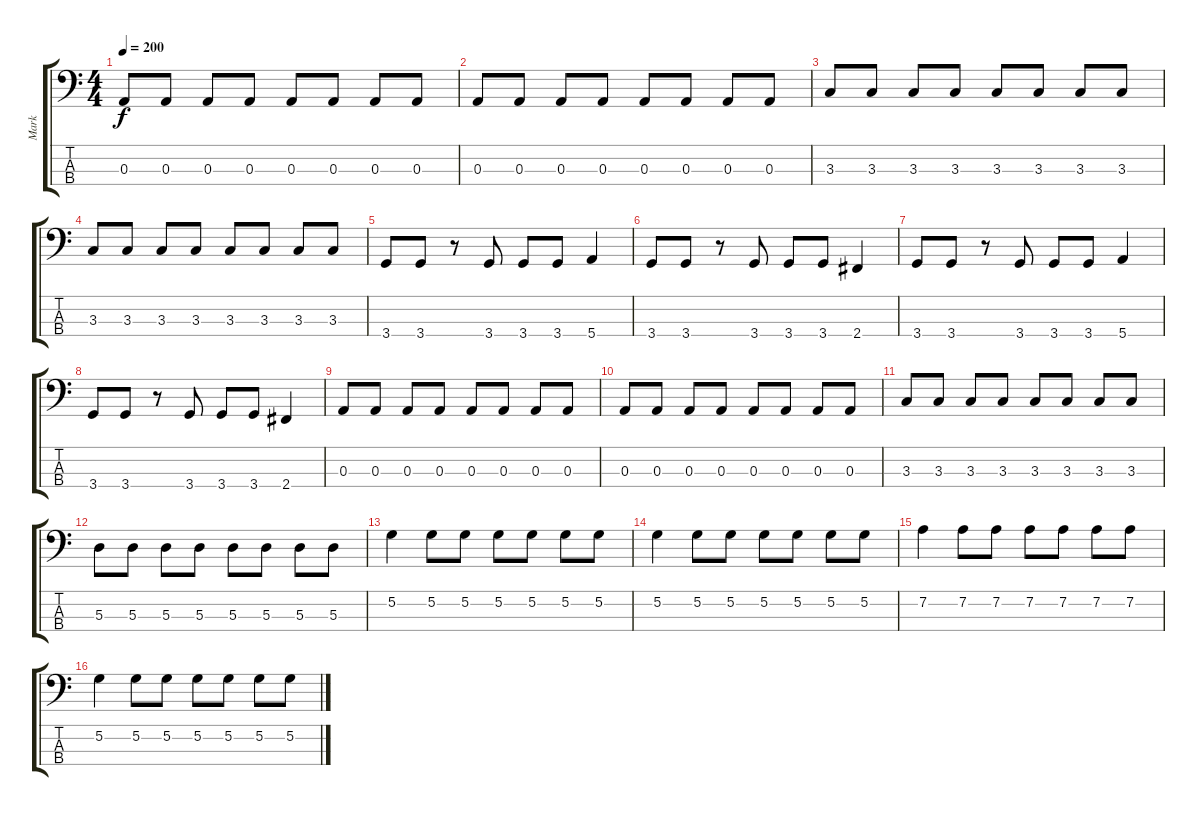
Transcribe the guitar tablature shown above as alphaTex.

\track ("Mark" "Mark") {instrument electricbasspick}
\staff {score tabs}
\tuning (G2 D2 A1 E1) {hide}
\ts (4 4)
\tempo 200
\clef f4
\ks c
0.3.8{dy f} 0.3.8 0.3.8 0.3.8 0.3.8 0.3.8 0.3.8 0.3.8 |
0.3.8 0.3.8 0.3.8 0.3.8 0.3.8 0.3.8 0.3.8 0.3.8 |
3.3.8 3.3.8 3.3.8 3.3.8 3.3.8 3.3.8 3.3.8 3.3.8 |
3.3.8 3.3.8 3.3.8 3.3.8 3.3.8 3.3.8 3.3.8 3.3.8 |
3.4.8 3.4.8 r.8 3.4.8 3.4.8 3.4.8 5.4.4 |
3.4.8 3.4.8 r.8 3.4.8 3.4.8 3.4.8 2.4.4 |
3.4.8 3.4.8 r.8 3.4.8 3.4.8 3.4.8 5.4.4 |
3.4.8 3.4.8 r.8 3.4.8 3.4.8 3.4.8 2.4.4 |
0.3.8 0.3.8 0.3.8 0.3.8 0.3.8 0.3.8 0.3.8 0.3.8 |
0.3.8 0.3.8 0.3.8 0.3.8 0.3.8 0.3.8 0.3.8 0.3.8 |
3.3.8 3.3.8 3.3.8 3.3.8 3.3.8 3.3.8 3.3.8 3.3.8 |
5.3.8 5.3.8 5.3.8 5.3.8 5.3.8 5.3.8 5.3.8 5.3.8 |
5.2.4 5.2.8 5.2.8 5.2.8 5.2.8 5.2.8 5.2.8 |
5.2.4 5.2.8 5.2.8 5.2.8 5.2.8 5.2.8 5.2.8 |
7.2.4 7.2.8 7.2.8 7.2.8 7.2.8 7.2.8 7.2.8 |
5.2.4 5.2.8 5.2.8 5.2.8 5.2.8 5.2.8 5.2.8
